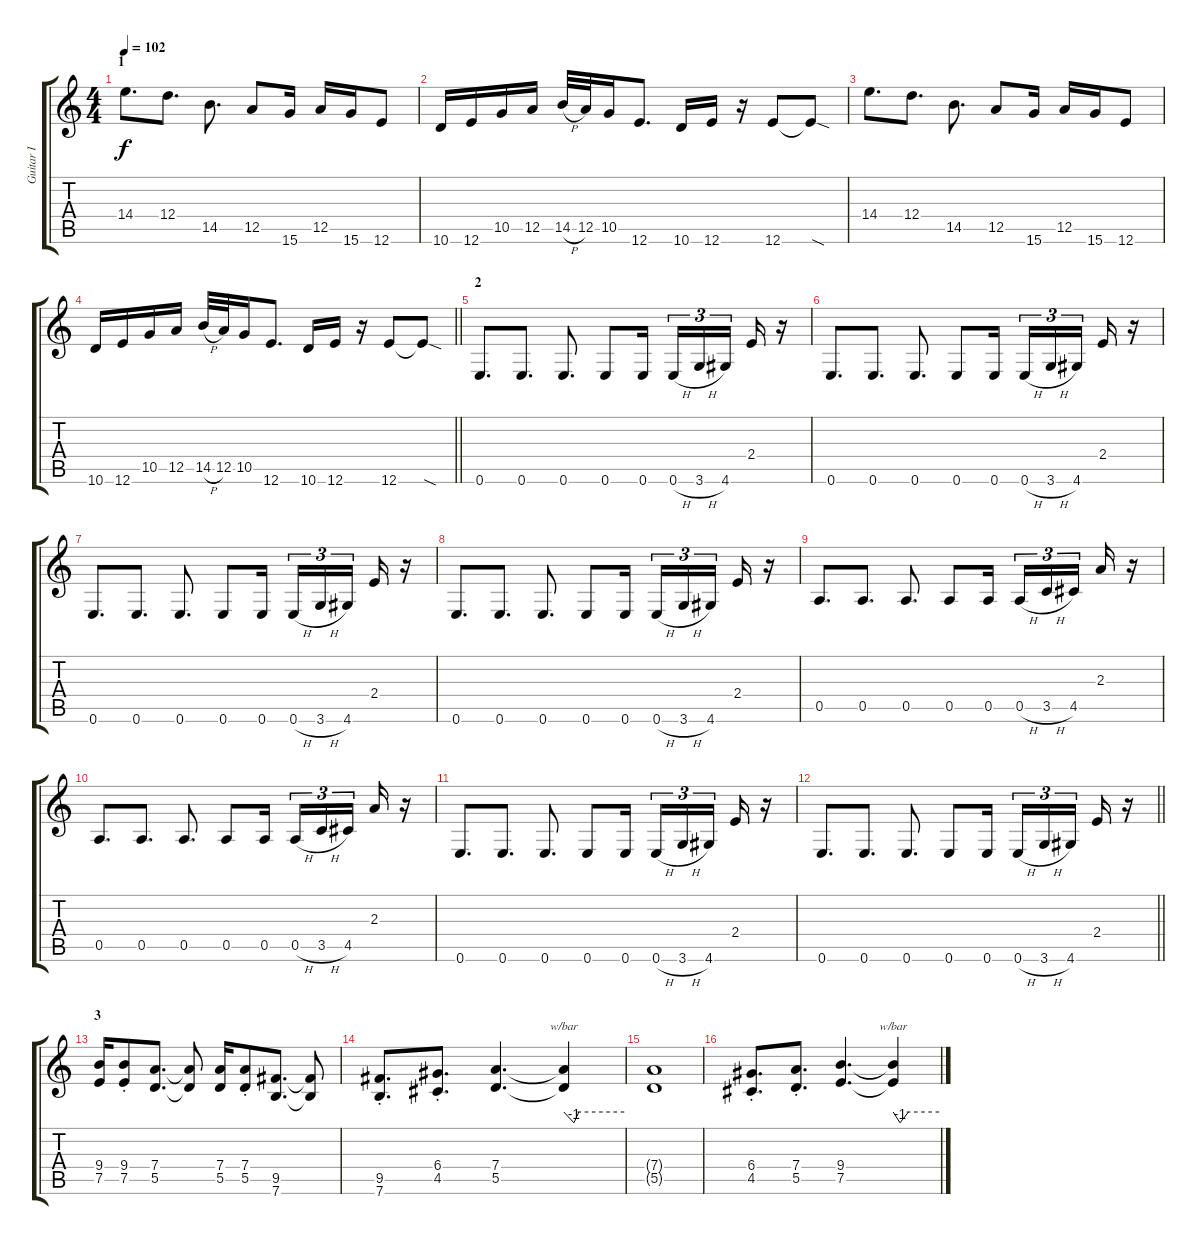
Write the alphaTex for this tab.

\track ("Guitar I" "Guitar I") {instrument distortionguitar}
\staff {score tabs}
\tuning (E4 B3 G3 D3 A2 E2) {hide}
\ts (4 4)
\section ("" "1")
\tempo 102
\clef g2
\ks c
14.4.8{d dy f} 12.4.8{d} 14.5.8{d} 12.5.8 15.6.16 12.5.16 15.6.16 12.6.8 |
10.6.16 12.6.16 10.5.16 12.5.16 14.5{h}.32 12.5.32 10.5.16 12.6.8{d} 10.6.16 12.6.16 r.16 12.6.8 12.6{sod t}.8 |
14.4.8{d} 12.4.8{d} 14.5.8{d} 12.5.8 15.6.16 12.5.16 15.6.16 12.6.8 |
\barLineRight lightlight
10.6.16 12.6.16 10.5.16 12.5.16 14.5{h}.32 12.5.32 10.5.16 12.6.8{d} 10.6.16 12.6.16 r.16 12.6.8 12.6{sod t}.8 |
\section ("" "2")
0.6.8{d} 0.6.8{d} 0.6.8{d} 0.6.8 0.6.16 0.6{h}.16{tu (3 2)} 3.6{h}.16{tu (3 2)} 4.6.16{tu (3 2) beam splitsecondary} 2.4.16 r.16 |
0.6.8{d} 0.6.8{d} 0.6.8{d} 0.6.8 0.6.16 0.6{h}.16{tu (3 2)} 3.6{h}.16{tu (3 2)} 4.6.16{tu (3 2) beam splitsecondary} 2.4.16 r.16 |
0.6.8{d} 0.6.8{d} 0.6.8{d} 0.6.8 0.6.16 0.6{h}.16{tu (3 2)} 3.6{h}.16{tu (3 2)} 4.6.16{tu (3 2) beam splitsecondary} 2.4.16 r.16 |
0.6.8{d} 0.6.8{d} 0.6.8{d} 0.6.8 0.6.16 0.6{h}.16{tu (3 2)} 3.6{h}.16{tu (3 2)} 4.6.16{tu (3 2) beam splitsecondary} 2.4.16 r.16 |
0.5.8{d} 0.5.8{d} 0.5.8{d} 0.5.8 0.5.16 0.5{h}.16{tu (3 2)} 3.5{h}.16{tu (3 2)} 4.5.16{tu (3 2) beam splitsecondary} 2.3.16 r.16 |
0.5.8{d} 0.5.8{d} 0.5.8{d} 0.5.8 0.5.16 0.5{h}.16{tu (3 2)} 3.5{h}.16{tu (3 2)} 4.5.16{tu (3 2) beam splitsecondary} 2.3.16 r.16 |
0.6.8{d} 0.6.8{d} 0.6.8{d} 0.6.8 0.6.16 0.6{h}.16{tu (3 2)} 3.6{h}.16{tu (3 2)} 4.6.16{tu (3 2) beam splitsecondary} 2.4.16 r.16 |
\barLineRight lightlight
0.6.8{d} 0.6.8{d} 0.6.8{d} 0.6.8 0.6.16 0.6{h}.16{tu (3 2)} 3.6{h}.16{tu (3 2)} 4.6.16{tu (3 2) beam splitsecondary} 2.4.16 r.16 |
\section ("" "3")
(9.4 7.5).16 (9.4{st} 7.5{st}).8 (7.4 5.5).8{d} (7.4{t} 5.5{t}).8 (7.4 5.5).16 (7.4{st} 5.5{st}).8 (9.5 7.6).8{d} (9.5{t} 7.6{t}).8 |
(9.5{st} 7.6{st}).8{d} (6.4{st} 4.5{st}).8{d} (7.4 5.5).4{d} (7.4{t} 5.5{t}).4{tbe (custom default 0 0 10 -4 15 0 60 0)} |
(7.4{t} 5.5{t}).1 |
(6.4{st} 4.5{st}).8{d} (7.4{st} 5.5{st}).8{d} (9.4 7.5).4{d} (9.4{t} 7.5{t}).4{tbe (custom default 0 0 9 -4 20 0 60 0)}
